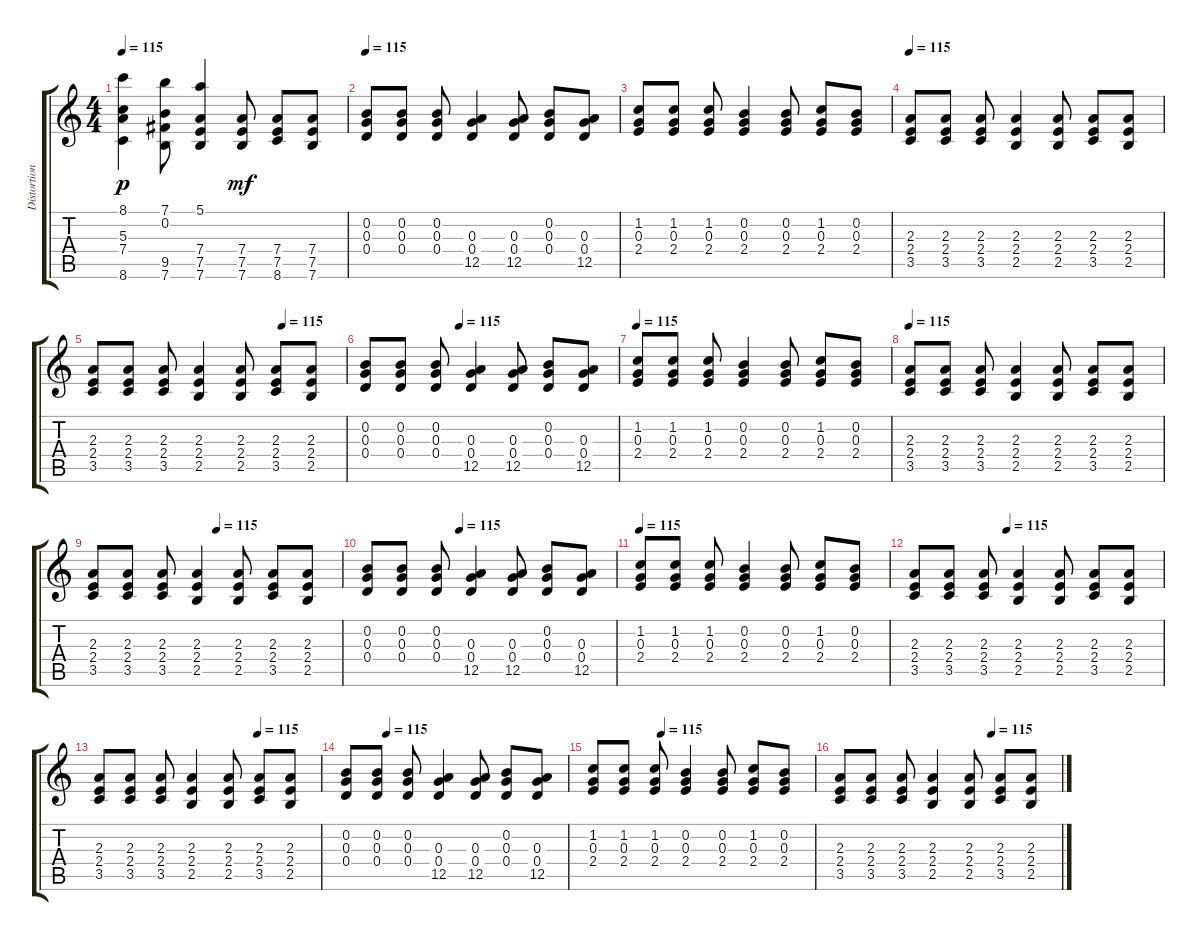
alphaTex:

\track ("Distortion" "Distortion") {instrument distortionguitar}
\staff {score tabs}
\tuning (E4 B3 G3 D3 A2 E2) {hide}
\ts (4 4)
\tempo 115
\clef g2
\ks c
(8.1 5.3 7.4 8.6).4{dy p} (7.1 0.2 9.5 7.6).8 (5.1 7.4 7.5 7.6).4 (7.4 7.5 7.6).8{dy mf} (7.4 7.5 8.6).8 (7.4 7.5 7.6).8 |
\tempo 115
(0.2 0.3 0.4).8 (0.2 0.3 0.4).8 (0.2 0.3 0.4).8 (0.3 0.4 12.5).4 (0.3 0.4 12.5).8 (0.2 0.3 0.4).8 (0.3 0.4 12.5).8 |
(1.2 0.3 2.4).8 (1.2 0.3 2.4).8 (1.2 0.3 2.4).8 (0.2 0.3 2.4).4 (0.2 0.3 2.4).8 (1.2 0.3 2.4).8 (0.2 0.3 2.4).8 |
\tempo 115
(2.3 2.4 3.5).8 (2.3 2.4 3.5).8 (2.3 2.4 3.5).8 (2.3 2.4 2.5).4 (2.3 2.4 2.5).8 (2.3 2.4 3.5).8 (2.3 2.4 2.5).8 |
\tempo (115 0.75)
(2.3 2.4 3.5).8 (2.3 2.4 3.5).8 (2.3 2.4 3.5).8 (2.3 2.4 2.5).4 (2.3 2.4 2.5).8 (2.3 2.4 3.5).8 (2.3 2.4 2.5).8 |
\tempo (115 0.375)
(0.2 0.3 0.4).8 (0.2 0.3 0.4).8 (0.2 0.3 0.4).8 (0.3 0.4 12.5).4 (0.3 0.4 12.5).8 (0.2 0.3 0.4).8 (0.3 0.4 12.5).8 |
\tempo 115
(1.2 0.3 2.4).8 (1.2 0.3 2.4).8 (1.2 0.3 2.4).8 (0.2 0.3 2.4).4 (0.2 0.3 2.4).8 (1.2 0.3 2.4).8 (0.2 0.3 2.4).8 |
\tempo 115
(2.3 2.4 3.5).8 (2.3 2.4 3.5).8 (2.3 2.4 3.5).8 (2.3 2.4 2.5).4 (2.3 2.4 2.5).8 (2.3 2.4 3.5).8 (2.3 2.4 2.5).8 |
\tempo (115 0.5)
(2.3 2.4 3.5).8 (2.3 2.4 3.5).8 (2.3 2.4 3.5).8 (2.3 2.4 2.5).4 (2.3 2.4 2.5).8 (2.3 2.4 3.5).8 (2.3 2.4 2.5).8 |
\tempo (115 0.375)
(0.2 0.3 0.4).8 (0.2 0.3 0.4).8 (0.2 0.3 0.4).8 (0.3 0.4 12.5).4 (0.3 0.4 12.5).8 (0.2 0.3 0.4).8 (0.3 0.4 12.5).8 |
\tempo 115
(1.2 0.3 2.4).8 (1.2 0.3 2.4).8 (1.2 0.3 2.4).8 (0.2 0.3 2.4).4 (0.2 0.3 2.4).8 (1.2 0.3 2.4).8 (0.2 0.3 2.4).8 |
\tempo (115 0.375)
(2.3 2.4 3.5).8 (2.3 2.4 3.5).8 (2.3 2.4 3.5).8 (2.3 2.4 2.5).4 (2.3 2.4 2.5).8 (2.3 2.4 3.5).8 (2.3 2.4 2.5).8 |
\tempo (115 0.71875)
(2.3 2.4 3.5).8 (2.3 2.4 3.5).8 (2.3 2.4 3.5).8 (2.3 2.4 2.5).4 (2.3 2.4 2.5).8 (2.3 2.4 3.5).8 (2.3 2.4 2.5).8 |
\tempo (115 0.1875)
(0.2 0.3 0.4).8 (0.2 0.3 0.4).8 (0.2 0.3 0.4).8 (0.3 0.4 12.5).4 (0.3 0.4 12.5).8 (0.2 0.3 0.4).8 (0.3 0.4 12.5).8 |
\tempo (115 0.3125)
(1.2 0.3 2.4).8 (1.2 0.3 2.4).8 (1.2 0.3 2.4).8 (0.2 0.3 2.4).4 (0.2 0.3 2.4).8 (1.2 0.3 2.4).8 (0.2 0.3 2.4).8 |
\tempo (115 0.6875)
(2.3 2.4 3.5).8 (2.3 2.4 3.5).8 (2.3 2.4 3.5).8 (2.3 2.4 2.5).4 (2.3 2.4 2.5).8 (2.3 2.4 3.5).8 (2.3 2.4 2.5).8
